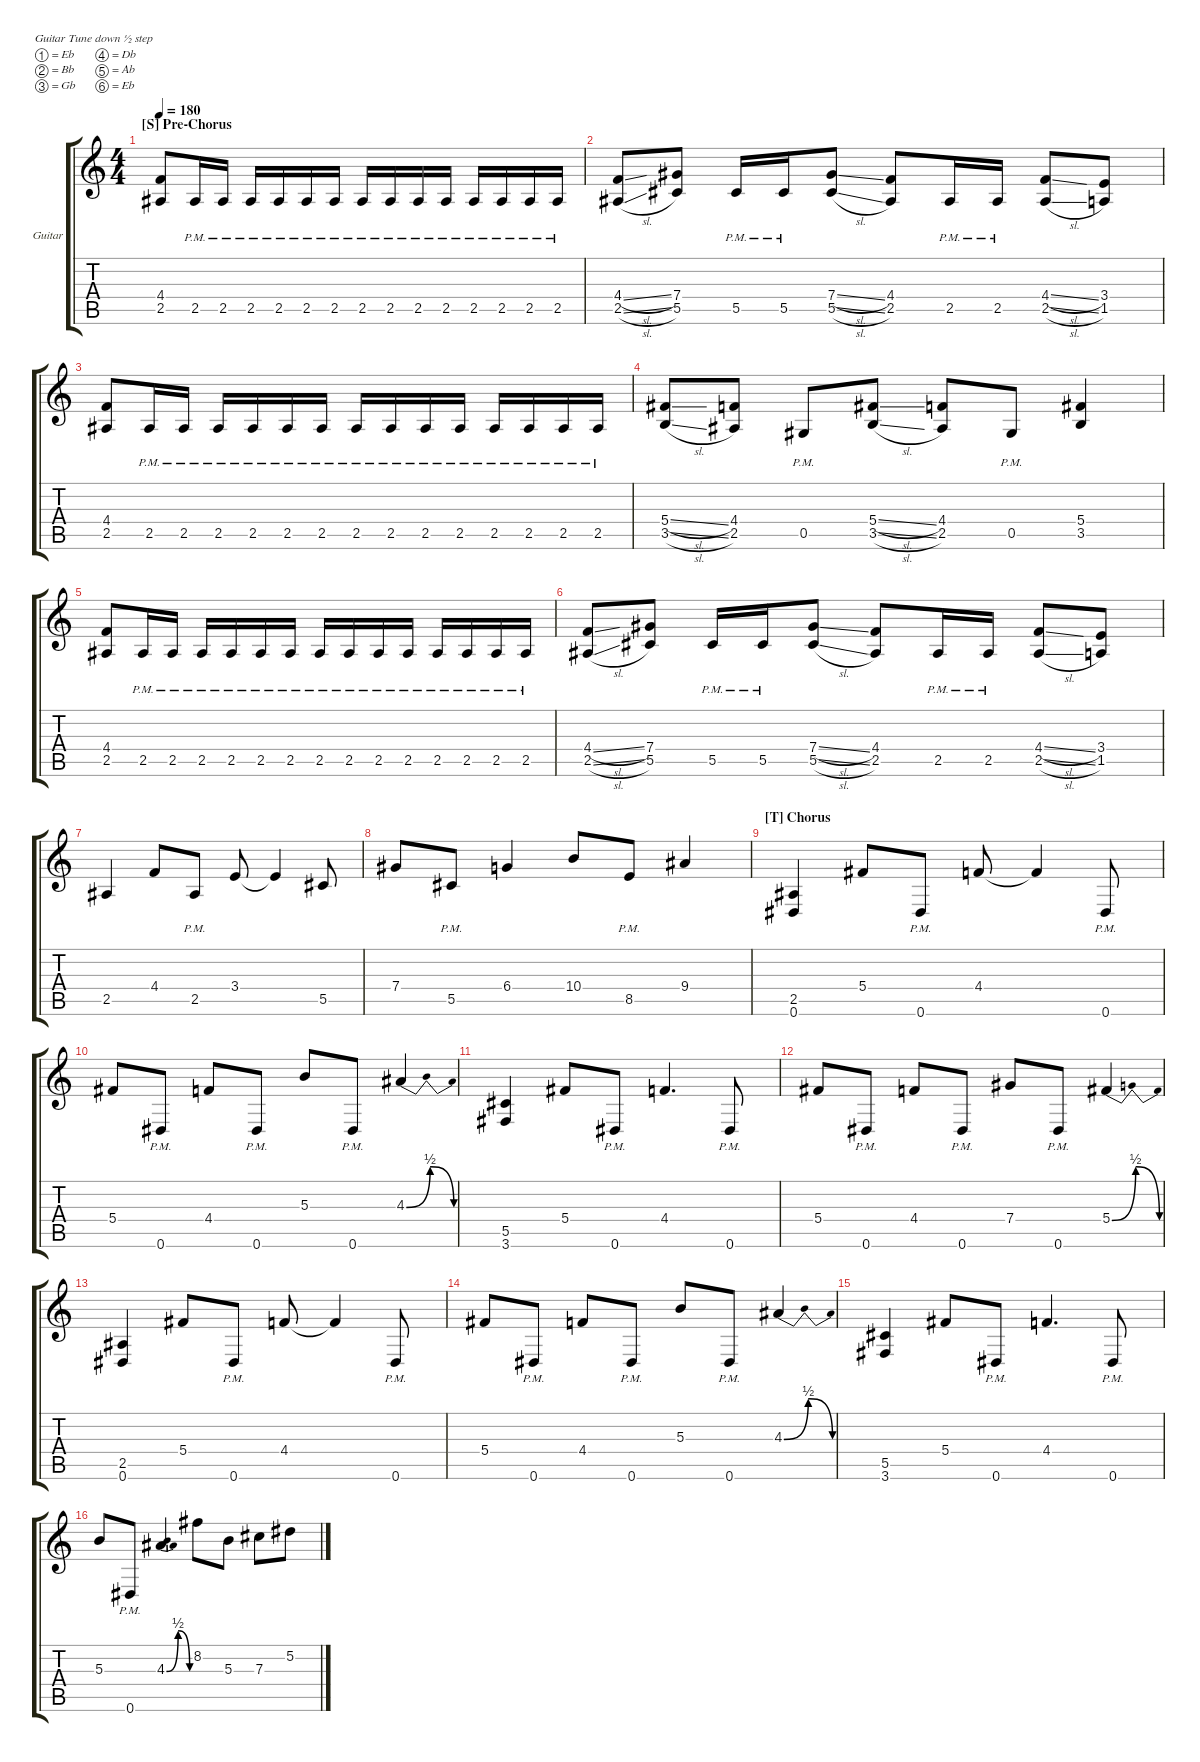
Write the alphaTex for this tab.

\hideDynamics
\bracketExtendMode groupsimilarinstruments
\firstSystemTrackNameOrientation horizontal
\otherSystemsTrackNameOrientation horizontal
\track ("Guillermo Izquierdo - Guitar" "Guitar") {instrument overdrivenguitar}
\staff {score tabs}
\tuning (Eb4 Bb3 Gb3 Db3 Ab2 Eb2)
\ts (4 4)
\section ("S" "Pre-Chorus")
\tempo 180
\clef g2
\scale
0.4966
\ks c
(4.4 2.5).8{dy f} 2.5{pm}.16 2.5{pm}.16 2.5{pm}.16 2.5{pm}.16 2.5{pm}.16 2.5{pm}.16 2.5{pm}.16 2.5{pm}.16 2.5{pm}.16 2.5{pm}.16 2.5{pm}.16 2.5{pm}.16 2.5{pm}.16 2.5{pm}.16 |
\scale
0.503387 (4.4{sl} 2.5{sl}).8 (7.4 5.5).8 5.5{pm}.16 5.5{pm}.16 (7.4{sl} 5.5{sl}).8 (4.4 2.5).8 2.5{pm}.16 2.5{pm}.16 (4.4{sl} 2.5{sl}).8 (3.4 1.5).8 |
\scale
0.49586 (4.4 2.5).8 2.5{pm}.16 2.5{pm}.16 2.5{pm}.16 2.5{pm}.16 2.5{pm}.16 2.5{pm}.16 2.5{pm}.16 2.5{pm}.16 2.5{pm}.16 2.5{pm}.16 2.5{pm}.16 2.5{pm}.16 2.5{pm}.16 2.5{pm}.16 |
\scale
0.503752 (5.4{sl} 3.5{sl}).8 (4.4 2.5).8 0.5{pm}.8 (5.4{sl} 3.5{sl}).8 (4.4 2.5).8 0.5{pm}.8 (5.4 3.5).4 |
\scale
0.495173 (4.4 2.5).8 2.5{pm}.16 2.5{pm}.16 2.5{pm}.16 2.5{pm}.16 2.5{pm}.16 2.5{pm}.16 2.5{pm}.16 2.5{pm}.16 2.5{pm}.16 2.5{pm}.16 2.5{pm}.16 2.5{pm}.16 2.5{pm}.16 2.5{pm}.16 |
\scale
0.504813 (4.4{sl} 2.5{sl}).8 (7.4 5.5).8 5.5{pm}.16 5.5{pm}.16 (7.4{sl} 5.5{sl}).8 (4.4 2.5).8 2.5{pm}.16 2.5{pm}.16 (4.4{sl} 2.5{sl}).8 (3.4 1.5).8 |
\scale
0.49629 2.5.4 4.4.8 2.5{pm}.8 3.4.8 3.4{t}.4 5.5.8 |
\scale
0.503587 7.4.8 5.5{pm}.8 6.4.4 10.4.8 8.5{pm}.8 9.4.4 |
\section ("T" "Chorus")
(2.5 0.6).4 5.4.8 0.6{pm}.8 4.4.8 4.4{t}.4 0.6{pm}.8 |
5.4.8 0.6{pm}.8 4.4.8 0.6{pm}.8 5.3.8 0.6{pm}.8 4.3{be (bendrelease 0 0 9.6 2 20.4 2 30 0)}.4 |
(5.5 3.6).4 5.4.8 0.6{pm}.8 4.4.4{d} 0.6{pm}.8 |
5.4.8 0.6{pm}.8 4.4.8 0.6{pm}.8 7.4.8 0.6{pm}.8 5.4{be (bendrelease 0 0 10.799999999999999 2 20.4 2 30 0)}.4 |
(2.5 0.6).4 5.4.8 0.6{pm}.8 4.4.8 4.4{t}.4 0.6{pm}.8 |
5.4.8 0.6{pm}.8 4.4.8 0.6{pm}.8 5.3.8 0.6{pm}.8 4.3{be (bendrelease 0 0 9.6 2 20.4 2 30 0)}.4 |
(5.5 3.6).4 5.4.8 0.6{pm}.8 4.4.4{d} 0.6{pm}.8 |
5.3.8 0.6{pm}.8 4.3{be (bendrelease 0 0 10.2 2 20.4 2 30 0)}.4 8.2.8 5.3.8 7.3.8 5.2.8
